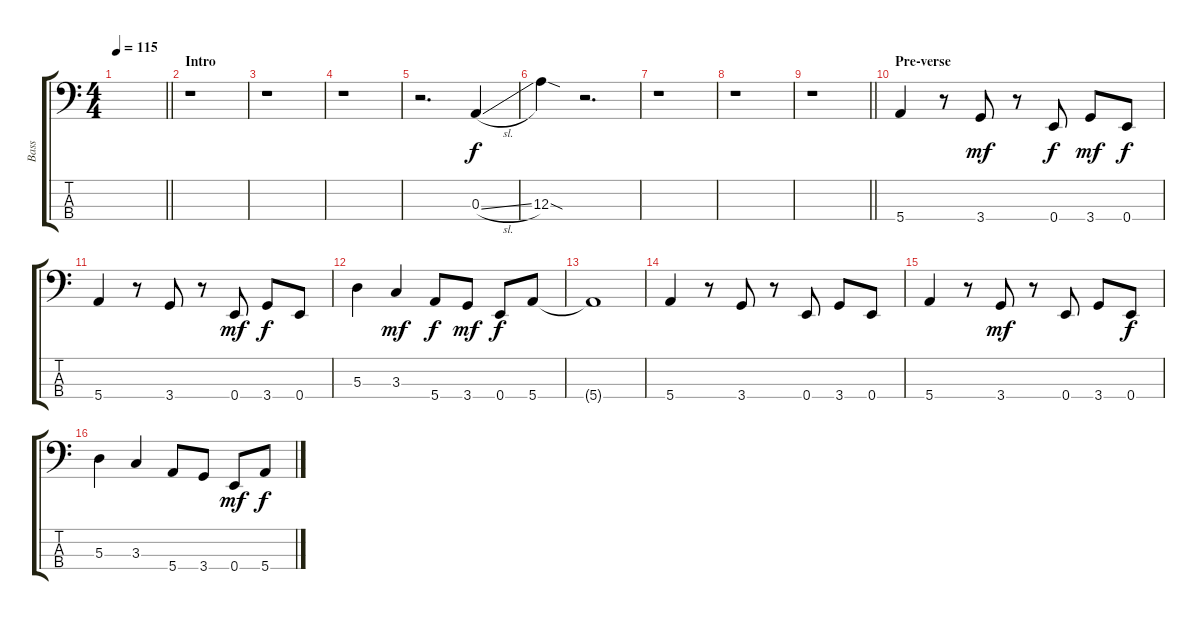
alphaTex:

\track ("Bass" "Bass") {instrument electricbasspick}
\staff {score tabs}
\tuning (G2 D2 A1 E1) {hide}
\ts (4 4)
\tempo 115
\clef f4
\barLineRight lightlight
\ks c
|
\section ("" "Intro")
r.1 |
r.1 |
r.1 |
r.2{d} 0.3{sl}.4 |
12.3{sod}.4 r.2{d} |
r.1 |
r.1 |
\barLineRight lightlight
r.1 |
\section ("" "Pre-verse")
5.4.4 r.8 3.4.8{dy mf} r.8 0.4.8{dy f} 3.4.8{dy mf} 0.4.8{dy f} |
5.4.4 r.8 3.4.8 r.8 0.4.8{dy mf} 3.4.8{dy f} 0.4.8 |
5.3.4 3.3.4{dy mf} 5.4.8{dy f} 3.4.8{dy mf} 0.4.8{dy f} 5.4.8 |
5.4{t}.1 |
5.4.4 r.8 3.4.8 r.8 0.4.8 3.4.8 0.4.8 |
5.4.4 r.8 3.4.8{dy mf} r.8 0.4.8 3.4.8 0.4.8{dy f} |
5.3.4 3.3.4 5.4.8 3.4.8 0.4.8{dy mf} 5.4.8{dy f}
